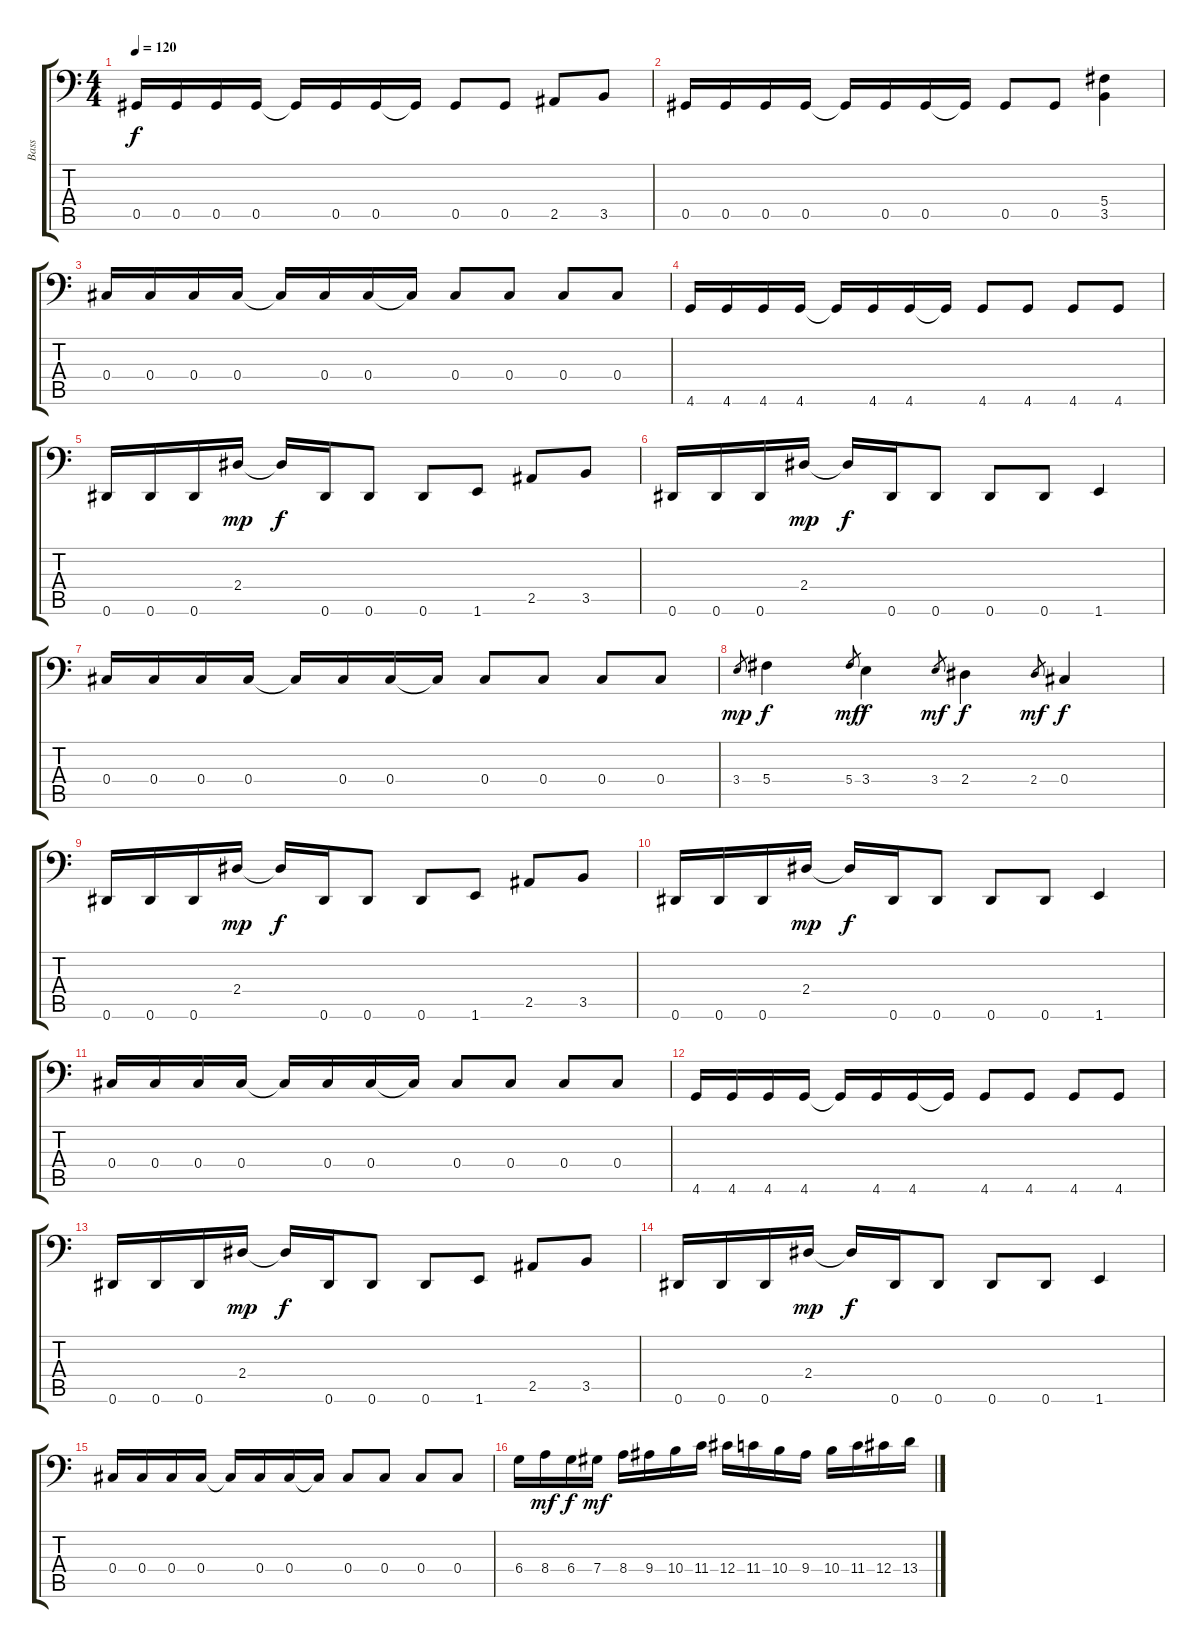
\track ("Bass" "Bass") {instrument electricbasspick}
\staff {score tabs}
\tuning (Eb3 Bb2 Gb2 Db2 Ab1 Eb1) {hide}
\ts (4 4)
\tempo 120
\clef f4
\ks c
0.5.16{dy f} 0.5.16 0.5.16 0.5.16 0.5{t}.16 0.5.16 0.5.16 0.5{t}.16 0.5.8 0.5.8 2.5.8 3.5.8 |
0.5.16 0.5.16 0.5.16 0.5.16 0.5{t}.16 0.5.16 0.5.16 0.5{t}.16 0.5.8 0.5.8 (5.4 3.5).4 |
0.4.16 0.4.16 0.4.16 0.4.16 0.4{t}.16 0.4.16 0.4.16 0.4{t}.16 0.4.8 0.4.8 0.4.8 0.4.8 |
4.6.16 4.6.16 4.6.16 4.6.16 4.6{t}.16 4.6.16 4.6.16 4.6{t}.16 4.6.8 4.6.8 4.6.8 4.6.8 |
0.6.16 0.6.16 0.6.16 2.4.16{dy mp} 2.4{t}.16{dy f} 0.6.16 0.6.8 0.6.8 1.6.8 2.5.8 3.5.8 |
0.6.16 0.6.16 0.6.16 2.4.16{dy mp} 2.4{t}.16{dy f} 0.6.16 0.6.8 0.6.8 0.6.8 1.6.4 |
0.4.16 0.4.16 0.4.16 0.4.16 0.4{t}.16 0.4.16 0.4.16 0.4{t}.16 0.4.8 0.4.8 0.4.8 0.4.8 |
3.4.8{gr dy mp} 5.4.4{dy f} 5.4.8{gr dy mf} 3.4.4{dy f} 3.4.8{gr dy mf} 2.4.4{dy f} 2.4.8{gr dy mf} 0.4.4{dy f} |
0.6.16 0.6.16 0.6.16 2.4.16{dy mp} 2.4{t}.16{dy f} 0.6.16 0.6.8 0.6.8 1.6.8 2.5.8 3.5.8 |
0.6.16 0.6.16 0.6.16 2.4.16{dy mp} 2.4{t}.16{dy f} 0.6.16 0.6.8 0.6.8 0.6.8 1.6.4 |
0.4.16 0.4.16 0.4.16 0.4.16 0.4{t}.16 0.4.16 0.4.16 0.4{t}.16 0.4.8 0.4.8 0.4.8 0.4.8 |
4.6.16 4.6.16 4.6.16 4.6.16 4.6{t}.16 4.6.16 4.6.16 4.6{t}.16 4.6.8 4.6.8 4.6.8 4.6.8 |
0.6.16 0.6.16 0.6.16 2.4.16{dy mp} 2.4{t}.16{dy f} 0.6.16 0.6.8 0.6.8 1.6.8 2.5.8 3.5.8 |
0.6.16 0.6.16 0.6.16 2.4.16{dy mp} 2.4{t}.16{dy f} 0.6.16 0.6.8 0.6.8 0.6.8 1.6.4 |
0.4.16 0.4.16 0.4.16 0.4.16 0.4{t}.16 0.4.16 0.4.16 0.4{t}.16 0.4.8 0.4.8 0.4.8 0.4.8 |
6.4.16 8.4.16{dy mf} 6.4.16{dy f} 7.4.16{dy mf} 8.4.16 9.4.16 10.4.16 11.4.16 12.4.16 11.4.16 10.4.16 9.4.16 10.4.16 11.4.16 12.4.16 13.4.16
